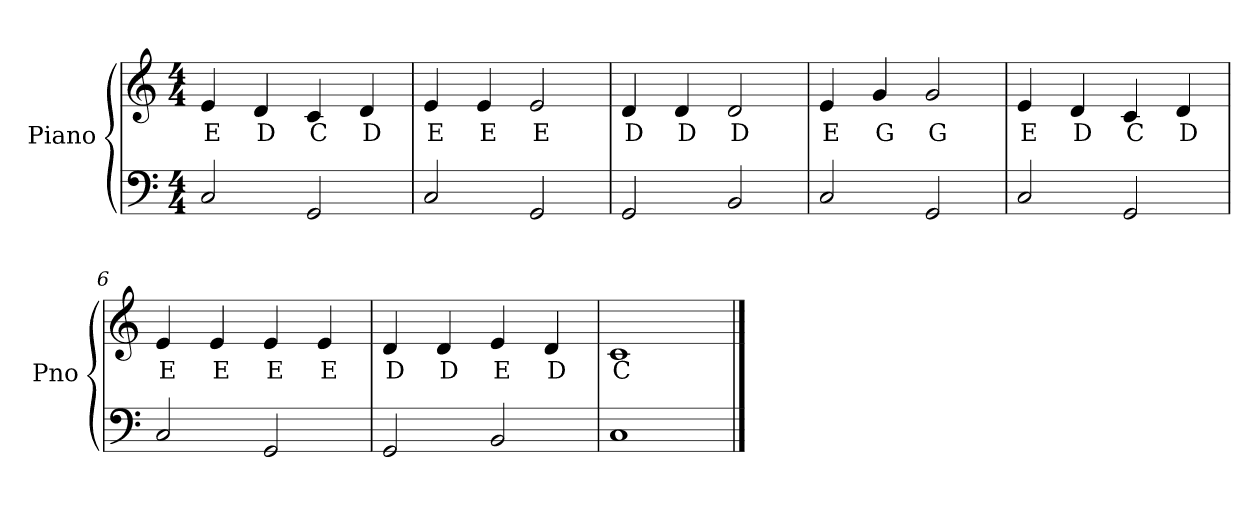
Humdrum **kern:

**kern	**kern	**text
*part1	*part1	*part1
*staff2	*staff1	*staff1
*I"Piano	*	*
*I'Pno	*	*
*clefF4	*clefG2	*
*k[]	*k[]	*
*M4/4	*M4/4	*
*MM80	*MM80	*
=1	=1	=1
!	!	!LO:LY:b
2C/	4e/	E
!	!	!LO:LY:b
.	4d/	D
!	!	!LO:LY:b
2GG/	4c/	C
!	!	!LO:LY:b
.	4d/	D
=2	=2	=2
!	!	!LO:LY:b
2C/	4e/	E
!	!	!LO:LY:b
.	4e/	E
!	!	!LO:LY:b
2GG/	2e/	E
=3	=3	=3
!	!	!LO:LY:b
2GG/	4d/	D
!	!	!LO:LY:b
.	4d/	D
!	!	!LO:LY:b
2BB/	2d/	D
!!LO:LB:g=z
=4	=4	=4
!	!	!LO:LY:b
2C/	4e/	E
!	!	!LO:LY:b
.	4g/	G
!	!	!LO:LY:b
2GG/	2g/	G
!!LO:PB:g=z
=5	=5	=5
!	!	!LO:LY:b
2C/	4e/	E
!	!	!LO:LY:b
.	4d/	D
!	!	!LO:LY:b
2GG/	4c/	C
!	!	!LO:LY:b
.	4d/	D
=6	=6	=6
!	!	!LO:LY:b
2C/	4e/	E
!	!	!LO:LY:b
.	4e/	E
!	!	!LO:LY:b
2GG/	4e/	E
!	!	!LO:LY:b
.	4e/	E
=7	=7	=7
!	!	!LO:LY:b
2GG/	4d/	D
!	!	!LO:LY:b
.	4d/	D
!	!	!LO:LY:b
2BB/	4e/	E
!	!	!LO:LY:b
.	4d/	D
=8	=8	=8
!	!	!LO:LY:b
1C	1c	C
==	==	==
*-	*-	*-
